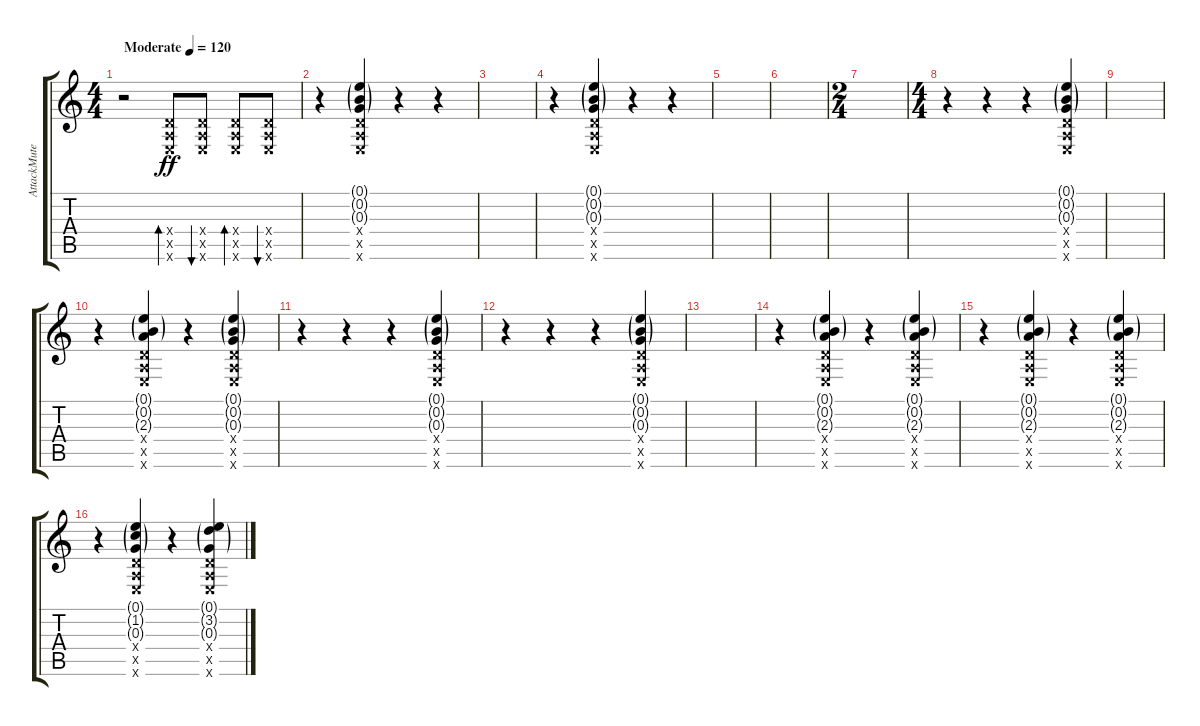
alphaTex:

\track ("AttackMute" "AttackMute") {instrument electricguitarclean}
\staff {score tabs}
\tuning (E4 B3 G3 D3 A2 E2) {hide}
\ts (4 4)
\tempo (120 "Moderate")
\clef g2
\ks c
r.2{dy ff instrument electricguitarclean} (0.4{x} 0.5{x} 0.6{x}).8{bd 240} (0.4{x} 0.5{x} 0.6{x}).8{bu 240} (0.4{x} 0.5{x} 0.6{x}).8{bd 240} (0.4{x} 0.5{x} 0.6{x}).8{bu 240} |
r.4 (0.1{g} 0.2{g} 0.3{g} 0.4{x} 0.5{x} 0.6{x}).4 r.4 r.4 |
|
r.4 (0.1{g} 0.2{g} 0.3{g} 0.4{x} 0.5{x} 0.6{x}).4 r.4 r.4 |
|
|
\ts (2 4)
|
\ts (4 4)
r.4 r.4 r.4 (0.1{g} 0.2{g} 0.3{g} 0.4{x} 0.5{x} 0.6{x}).4 |
|
r.4 (0.1{g} 0.2{g} 2.3{g} 0.4{x} 0.5{x} 0.6{x}).4 r.4 (0.1{g} 0.2{g} 0.3{g} 0.4{x} 0.5{x} 0.6{x}).4 |
r.4 r.4 r.4 (0.1{g} 0.2{g} 0.3{g} 0.4{x} 0.5{x} 0.6{x}).4 |
r.4 r.4 r.4 (0.1{g} 0.2{g} 0.3{g} 0.4{x} 0.5{x} 0.6{x}).4 |
|
r.4 (0.1{g} 0.2{g} 2.3{g} 0.4{x} 0.5{x} 0.6{x}).4 r.4 (0.1{g} 0.2{g} 2.3{g} 0.4{x} 0.5{x} 0.6{x}).4 |
r.4 (0.1{g} 0.2{g} 2.3{g} 0.4{x} 0.5{x} 0.6{x}).4 r.4 (0.1{g} 0.2{g} 2.3{g} 0.4{x} 0.5{x} 0.6{x}).4 |
r.4 (0.1{g} 1.2{g} 0.3{g} 0.4{x} 0.5{x} 0.6{x}).4 r.4 (0.1{g} 3.2{g} 0.3{g} 0.4{x} 0.5{x} 0.6{x}).4
